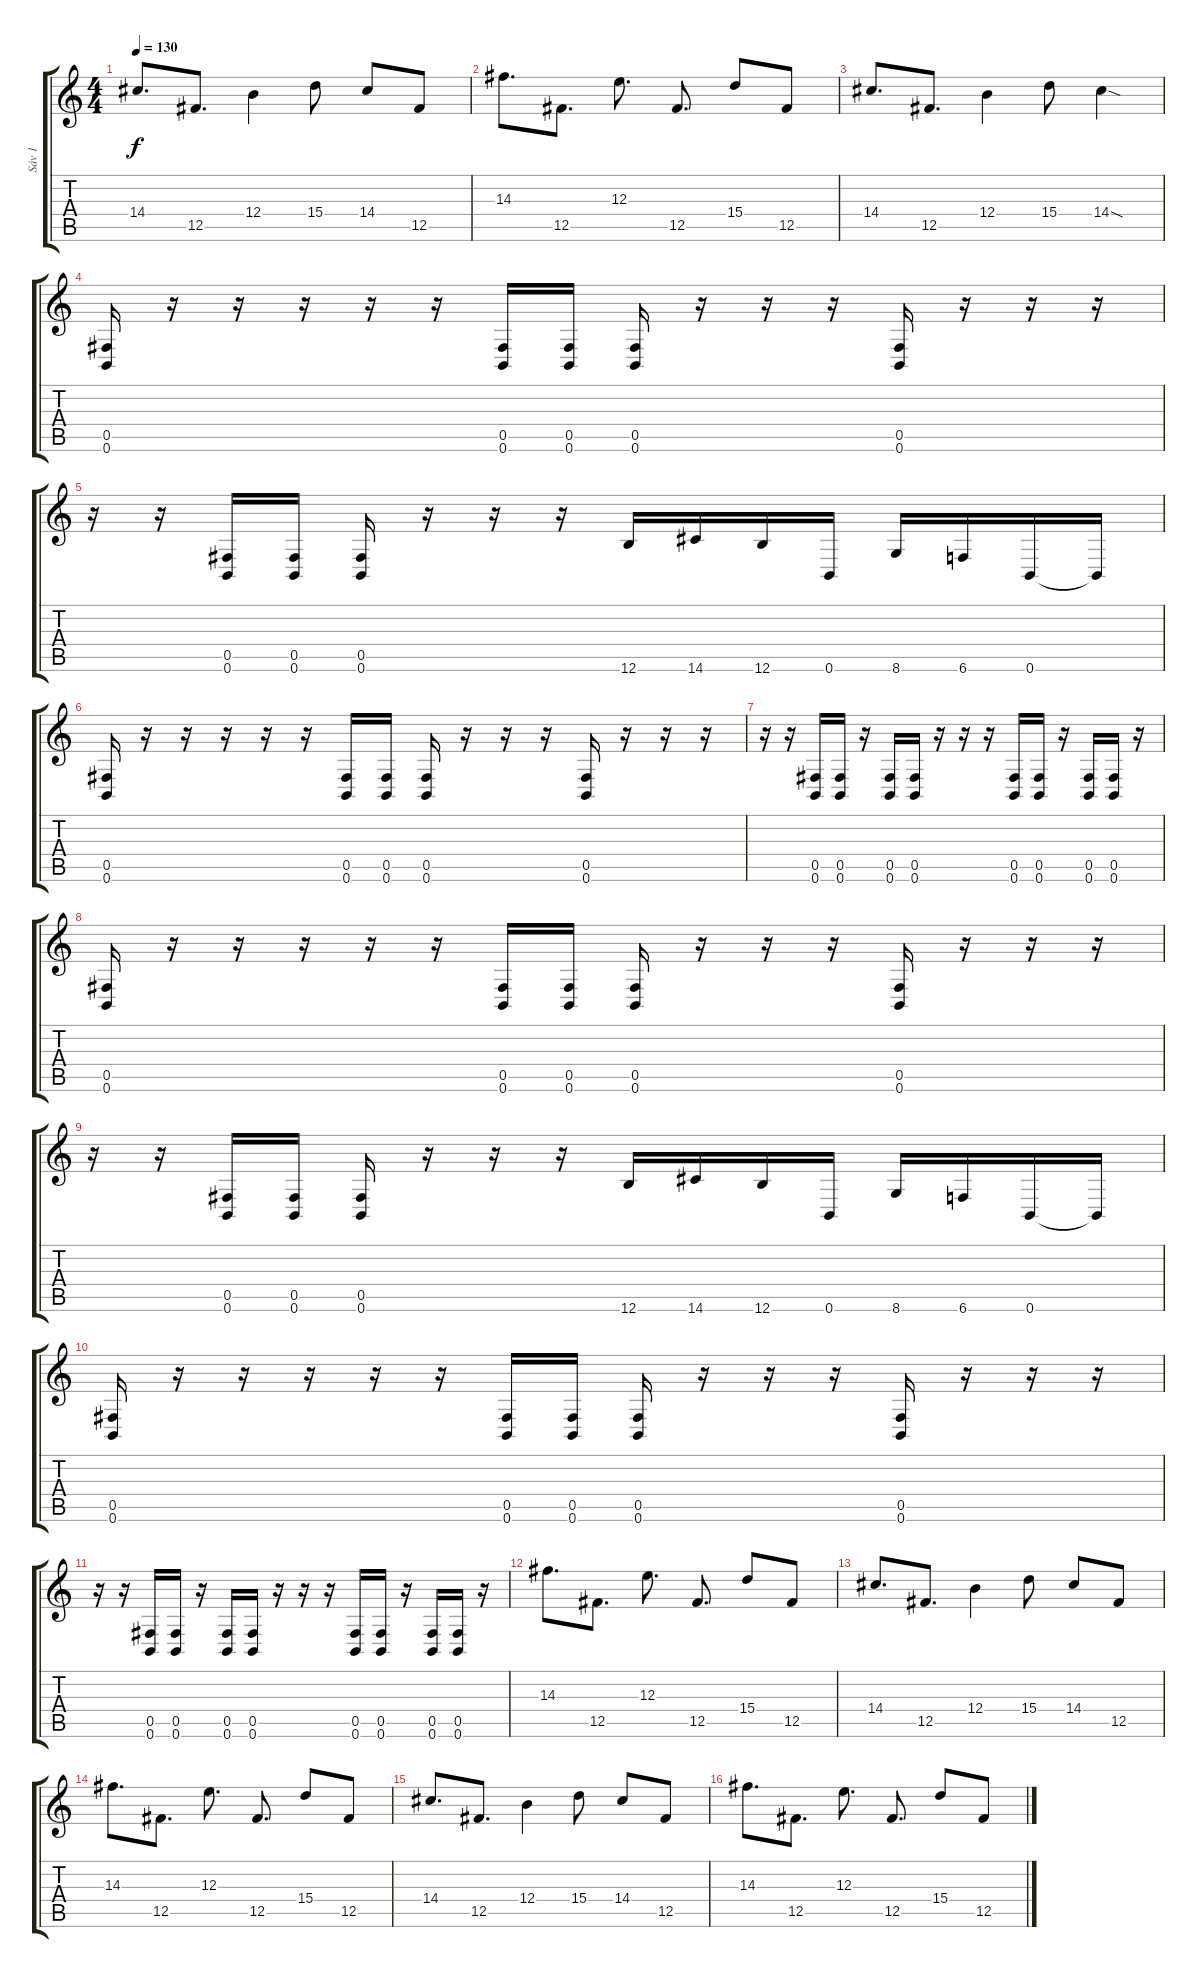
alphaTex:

\track ("Sáv 1" "Sáv 1") {instrument distortionguitar}
\staff {score tabs}
\tuning (Db4 Ab3 E3 B2 Gb2 B1) {hide}
\ts (4 4)
\tempo 130
\clef g2
\ks c
14.4.8{d dy f} 12.5.8{d} 12.4.4 15.4.8 14.4.8 12.5.8 |
14.3.8{d} 12.5.8{d} 12.3.8{d} 12.5.8{d} 15.4.8 12.5.8 |
14.4.8{d} 12.5.8{d} 12.4.4 15.4.8 14.4{sod}.4 |
(0.5 0.6).16 r.16 r.16 r.16 r.16 r.16 (0.5 0.6).16 (0.5 0.6).16 (0.5 0.6).16 r.16 r.16 r.16 (0.5 0.6).16 r.16 r.16 r.16 |
r.16 r.16 (0.5 0.6).16 (0.5 0.6).16 (0.5 0.6).16 r.16 r.16 r.16 12.6.16 14.6.16 12.6.16 0.6.16 8.6.16 6.6.16 0.6.16 0.6{t}.16 |
(0.5 0.6).16 r.16 r.16 r.16 r.16 r.16 (0.5 0.6).16 (0.5 0.6).16 (0.5 0.6).16 r.16 r.16 r.16 (0.5 0.6).16 r.16 r.16 r.16 |
r.16 r.16 (0.5 0.6).16 (0.5 0.6).16 r.16 (0.5 0.6).16 (0.5 0.6).16 r.16 r.16 r.16 (0.5 0.6).16 (0.5 0.6).16 r.16 (0.5 0.6).16 (0.5 0.6).16 r.16 |
(0.5 0.6).16 r.16 r.16 r.16 r.16 r.16 (0.5 0.6).16 (0.5 0.6).16 (0.5 0.6).16 r.16 r.16 r.16 (0.5 0.6).16 r.16 r.16 r.16 |
r.16 r.16 (0.5 0.6).16 (0.5 0.6).16 (0.5 0.6).16 r.16 r.16 r.16 12.6.16 14.6.16 12.6.16 0.6.16 8.6.16 6.6.16 0.6.16 0.6{t}.16 |
(0.5 0.6).16 r.16 r.16 r.16 r.16 r.16 (0.5 0.6).16 (0.5 0.6).16 (0.5 0.6).16 r.16 r.16 r.16 (0.5 0.6).16 r.16 r.16 r.16 |
r.16 r.16 (0.5 0.6).16 (0.5 0.6).16 r.16 (0.5 0.6).16 (0.5 0.6).16 r.16 r.16 r.16 (0.5 0.6).16 (0.5 0.6).16 r.16 (0.5 0.6).16 (0.5 0.6).16 r.16 |
14.3.8{d} 12.5.8{d} 12.3.8{d} 12.5.8{d} 15.4.8 12.5.8 |
14.4.8{d} 12.5.8{d} 12.4.4 15.4.8 14.4.8 12.5.8 |
14.3.8{d} 12.5.8{d} 12.3.8{d} 12.5.8{d} 15.4.8 12.5.8 |
14.4.8{d} 12.5.8{d} 12.4.4 15.4.8 14.4.8 12.5.8 |
14.3.8{d} 12.5.8{d} 12.3.8{d} 12.5.8{d} 15.4.8 12.5.8
